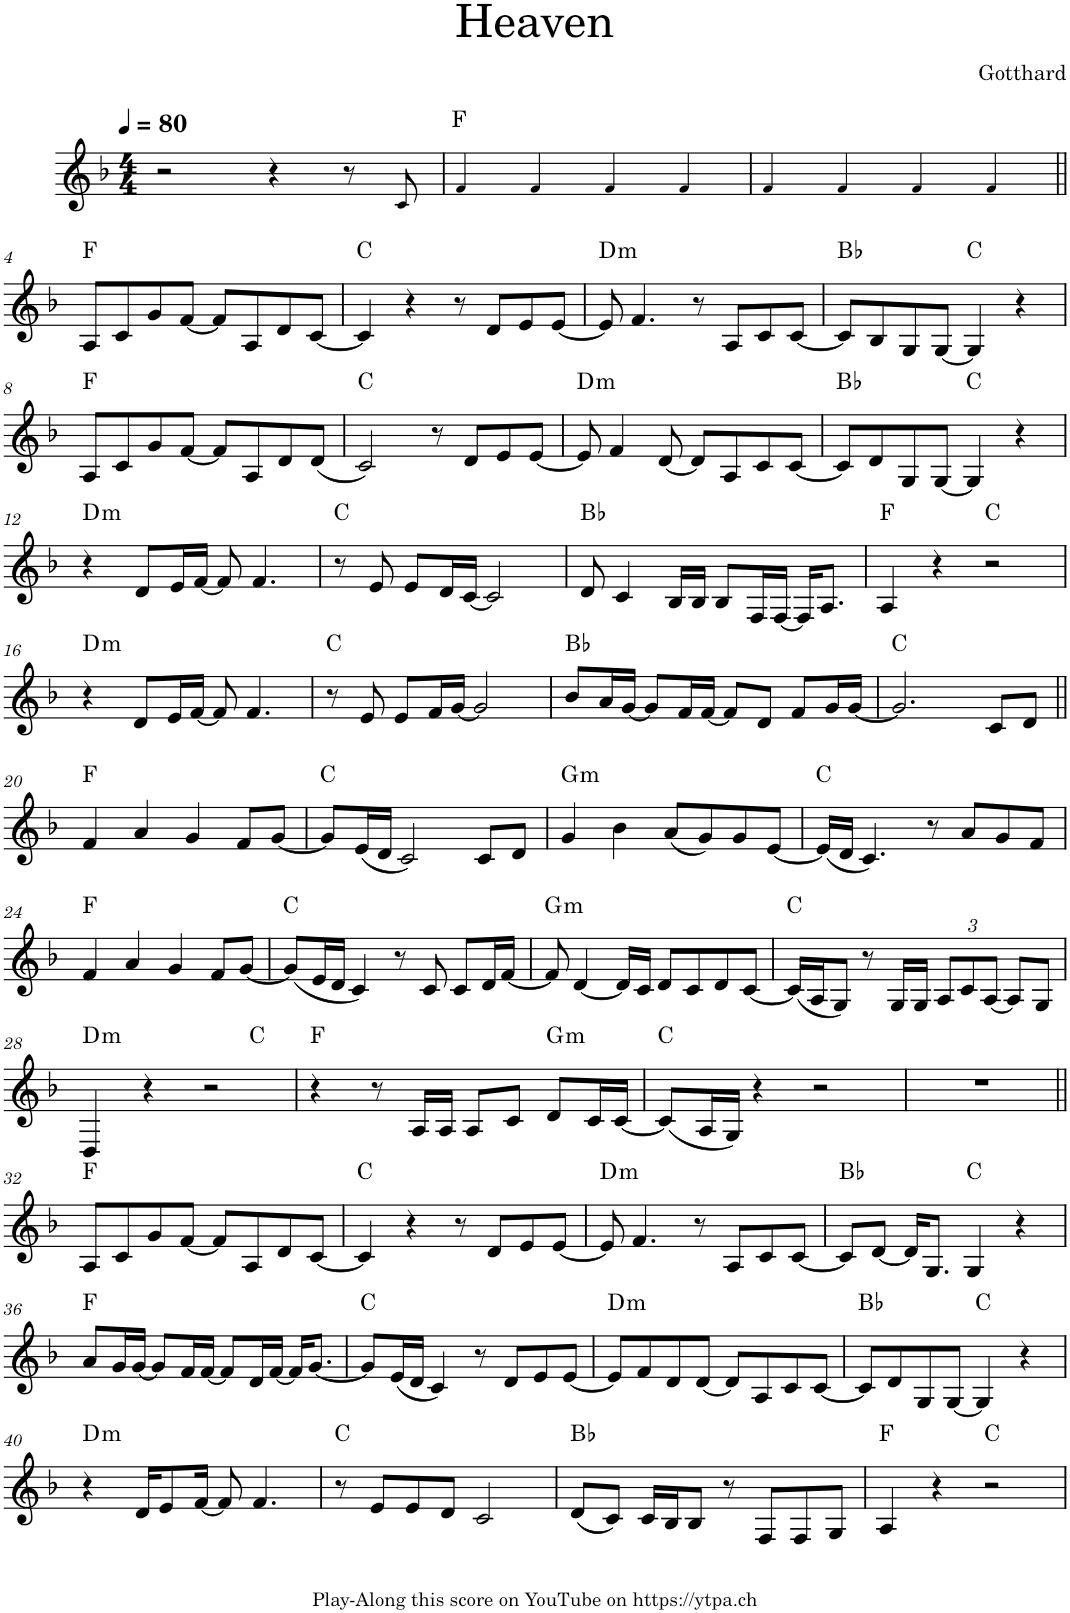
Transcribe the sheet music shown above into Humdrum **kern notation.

**kern	**harte
*part1	*part1
*staff1	*
*I"Piano	*
*I'Pno.	*
*clefG2	*
*k[b-]	*
*M4/4	*
*MM80	*
=1	=1
2r	.
4r	.
8r	.
8c!/	.
=2	=2
4f!/	F:maj
4f!/	.
4f!/	.
4f!/	.
=3	=3
4f!/	.
4f!/	.
4f!/	.
4f!/	.
!!LO:LB:g=z
=4||	=4||
8A/L	F:maj
8c/	.
8g/	.
[8f/J	.
8f/L]	.
8A/	.
8d/	.
[8c/J	.
=5	=5
4c/]	C:maj
4r	.
8r	.
8d/L	.
8e/	.
[8e/J	.
=6	=6
!	!LO:H:kt=m
8e/]	D:min
4.f/	.
8r	.
8A/L	.
8c/	.
[8c/J	.
=7	=7
8c/L]	Bb:maj
8B-/	.
8G/	.
[8G/J	.
4G/]	C:maj
4r	.
!!LO:LB:g=z
=8	=8
8A/L	F:maj
8c/	.
8g/	.
[8f/J	.
8f/L]	.
8A/	.
8d/	.
(8d/J	.
=9	=9
2c/)	C:maj
8r	.
8d/L	.
8e/	.
[8e/J	.
=10	=10
!	!LO:H:kt=m
8e/]	D:min
4f/	.
[8d/	.
8d/L]	.
8A/	.
8c/	.
[8c/J	.
=11	=11
8c/L]	Bb:maj
8d/	.
8G/	.
[8G/J	.
4G/]	C:maj
4r	.
!!LO:LB:g=z
=12	=12
!	!LO:H:kt=m
4r	D:min
8d/L	.
16e/L	.
[16f/JJ	.
8f/]	.
4.f/	.
=13	=13
8r	C:maj
8e/	.
8e/L	.
16d/L	.
[16c/JJ	.
2c/]	.
=14	=14
8d/	Bb:maj
4c/	.
16B-/LL	.
16B-/JJ	.
8B-/L	.
16F/L	.
[16F/JJ	.
16F/KL]	.
8.A/J	.
=15	=15
4A/	F:maj
4r	.
2r	C:maj
!!LO:LB:g=z
=16	=16
!	!LO:H:kt=m
4r	D:min
8d/L	.
16e/L	.
[16f/JJ	.
8f/]	.
4.f/	.
=17	=17
8r	C:maj
8e/	.
8e/L	.
16f/L	.
[16g/JJ	.
2g/]	.
=18	=18
8b-/L	Bb:maj
16a/L	.
[16g/JJ	.
8g/L]	.
16f/L	.
[16f/JJ	.
8f/L]	.
8d/J	.
8f/L	.
16g/L	.
[16g/JJ	.
=19	=19
2.g/]	C:maj
8c/L	.
8d/J	.
!!LO:LB:g=z
=20||	=20||
4f/	F:maj
4a/	.
4g/	.
8f/L	.
[8g/J	.
=21	=21
8g/L]	C:maj
(16e/L	.
16d/JJ	.
2c/)	.
8c/L	.
8d/J	.
=22	=22
!	!LO:H:kt=m
4g/	G:min
4b-\	.
(8a/L	.
8g/)	.
8g/	.
[8e/J	.
=23	=23
(16e/LL]	C:maj
16d/JJ	.
4.c/)	.
8r	.
8a/L	.
8g/	.
8f/J	.
!!LO:LB:g=z
=24	=24
4f/	F:maj
4a/	.
4g/	.
8f/L	.
[8g/J	.
=25	=25
(8g/L]	C:maj
16e/L	.
16d/JJ	.
4c/)	.
8r	.
8c/	.
8c/L	.
16d/L	.
[16f/JJ	.
=26	=26
!	!LO:H:kt=m
8f/]	G:min
[4d/	.
16d/LL]	.
16c/JJ	.
8d/L	.
8c/	.
8d/	.
[8c/J	.
=27	=27
(16c/LL]	C:maj
16A/J	.
8G/J)	.
8r	.
16G/LL	.
16G/JJ	.
*Xbrackettup	*
12A/L	.
12c/	.
[12A/J	.
8A/L]	.
8G/J	.
!!LO:LB:g=z
=28	=28
!	!LO:H:kt=m
*^	*
4D/	2.ryy	D:min
4r	.	.
2r	.	.
.	4ryy	C:maj
*v	*v	*
=29	=29
4r	F:maj
8r	.
16A/LL	.
16A/JJ	.
8A/L	.
8c/J	.
!	!LO:H:kt=m
8d/L	G:min
16c/L	.
[16c/JJ	.
=30	=30
(8c/L]	C:maj
16A/L	.
16G/JJ)	.
4r	.
2r	.
=31	=31
1r	.
!!LO:LB:g=z
=32||	=32||
8A/L	F:maj
8c/	.
8g/	.
[8f/J	.
8f/L]	.
8A/	.
8d/	.
[8c/J	.
=33	=33
4c/]	C:maj
4r	.
8r	.
8d/L	.
8e/	.
[8e/J	.
=34	=34
!	!LO:H:kt=m
8e/]	D:min
4.f/	.
8r	.
8A/L	.
8c/	.
[8c/J	.
=35	=35
8c/L]	Bb:maj
[8d/J	.
16d/KL]	.
8.G/J	.
4G/	C:maj
4r	.
!!LO:LB:g=z
=36	=36
8a/L	F:maj
16g/L	.
[16g/JJ	.
8g/L]	.
16f/L	.
[16f/JJ	.
8f/L]	.
16d/L	.
[16f/JJ	.
16f/KL]	.
[8.g/J	.
=37	=37
8g/L]	C:maj
(16e/L	.
16d/JJ	.
4c/)	.
8r	.
8d/L	.
8e/	.
[8e/J	.
=38	=38
!	!LO:H:kt=m
8e/L]	D:min
8f/	.
8d/	.
[8d/J	.
8d/L]	.
8A/	.
8c/	.
[8c/J	.
=39	=39
8c/L]	Bb:maj
8d/	.
8G/	.
[8G/J	.
4G/]	C:maj
4r	.
!!LO:LB:g=z
=40	=40
!	!LO:H:kt=m
4r	D:min
16d/KL	.
8e/	.
[16f/Jk	.
8f/]	.
4.f/	.
=41	=41
8r	C:maj
8e/L	.
8e/	.
8d/J	.
2c/	.
=42	=42
(8d/L	Bb:maj
8c/J)	.
16c/LL	.
16B-/J	.
8B-/J	.
8r	.
8F/L	.
8F/	.
8G/J	.
=43	=43
4A/	F:maj
4r	.
2r	C:maj
=	=
*-	*-
